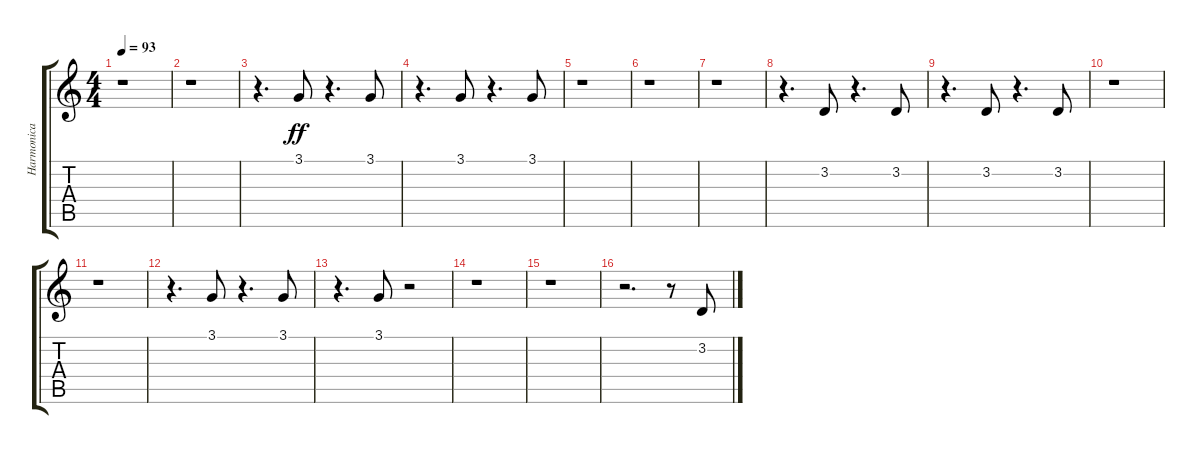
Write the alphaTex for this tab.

\track ("Harmonica" "Harmonica") {instrument harmonica}
\staff {score tabs}
\tuning (E4 B3 G3 D3 A2 E2) {hide}
\ts (4 4)
\tempo 93
\clef g2
\ks c
r.1{dy ff} |
r.1 |
r.4{d} 3.1.8 r.4{d} 3.1.8 |
r.4{d} 3.1.8 r.4{d} 3.1.8 |
r.1 |
r.1 |
r.1 |
r.4{d} 3.2.8 r.4{d} 3.2.8 |
r.4{d} 3.2.8 r.4{d} 3.2.8 |
r.1 |
r.1 |
r.4{d} 3.1.8 r.4{d} 3.1.8 |
r.4{d} 3.1.8 r.2 |
r.1 |
r.1 |
r.2{d} r.8 3.2.8
